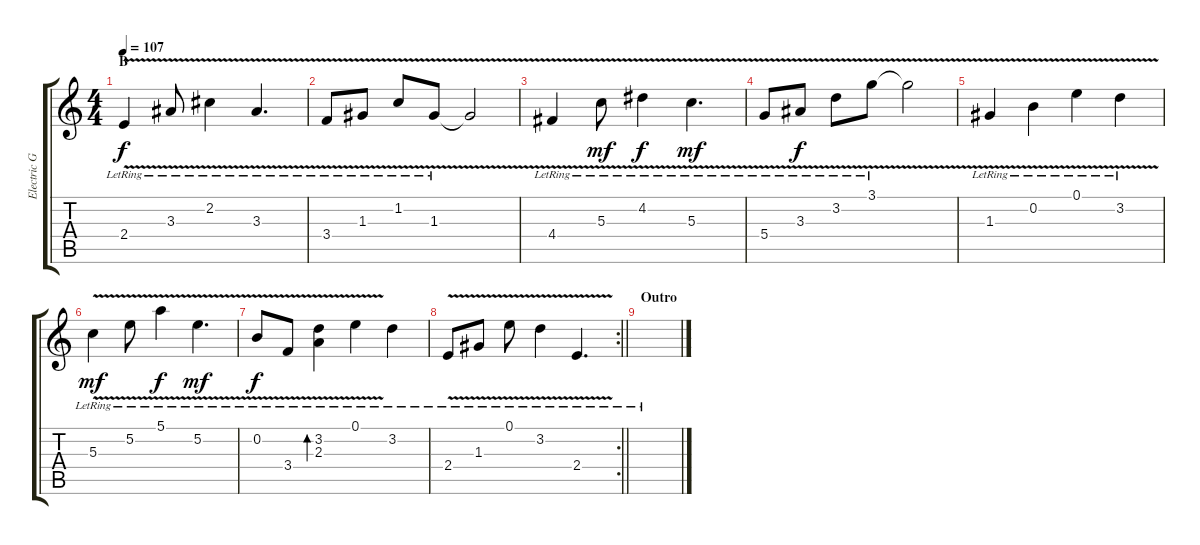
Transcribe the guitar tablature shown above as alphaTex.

\track ("Electric Guitar" "Electric G") {instrument electricguitarclean}
\staff {score tabs}
\tuning (E4 B3 G3 D3 A2 E2) {hide}
\ts (4 4)
\section ("" "B")
\tempo 107
\clef g2
\ks c
2.4{v lr}.4{dy f} 3.3{v lr}.8 2.2{v lr}.4 3.3{v lr}.4{d} |
3.4{v lr}.8 1.3{v lr}.8 1.2{v lr}.8 1.3{v lr}.8 1.3{t}.2 |
4.4{v lr}.4 5.3{v lr}.8{dy mf} 4.2{v lr}.4{dy f} 5.3{v lr}.4{d dy mf} |
5.4{v lr}.8 3.3{v lr}.8{dy f} 3.2{v lr}.8 3.1{v lr}.8 3.1{t}.2 |
1.3{v lr}.4 0.2{v lr}.4 0.1{v lr}.4 3.2{v lr}.4 |
5.3{v lr}.4{dy mf} 5.2{v lr}.8 5.1{v lr}.4{dy f} 5.2{v lr}.4{d dy mf} |
0.2{v lr}.8{dy f} 3.4{v lr}.8 (3.2{v lr} 2.3{v lr}).4{bd 120} 0.1{v lr}.4 3.2{lr}.4 |
\rc 2
\barLineRight lightlight
2.4{v lr}.8 1.3{v lr}.8 0.1{v lr}.8 3.2{v lr}.4 2.4{v lr}.4{d} |
\section ("" "Outro")
